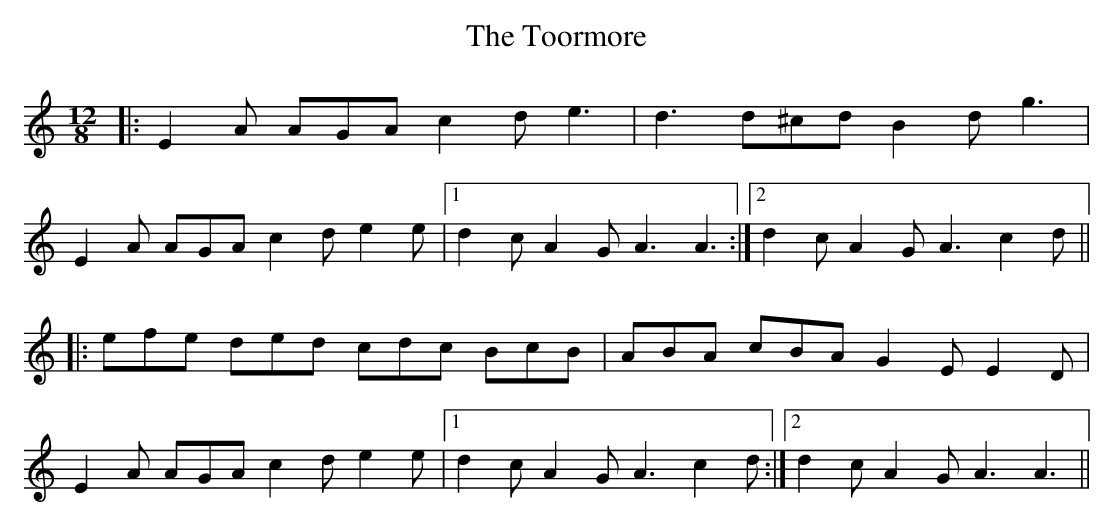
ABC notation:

X:1
T: The Toormore
M: 12/8
L: 1/8
K: Amin
|:E2 A AGA c2 d e3|d3 d^cd B2 d g3|
E2 A AGA c2 d e2 e|1 d2 c A2 G A3 A3:|2 d2 c A2 G A3 c2 d||
|:efe ded cdc BcB|ABA cBA G2 E E2 D|
E2 A AGA c2 d e2 e|1 d2 c A2 G A3 c2 d:|2 d2 c A2 G A3 A3||
